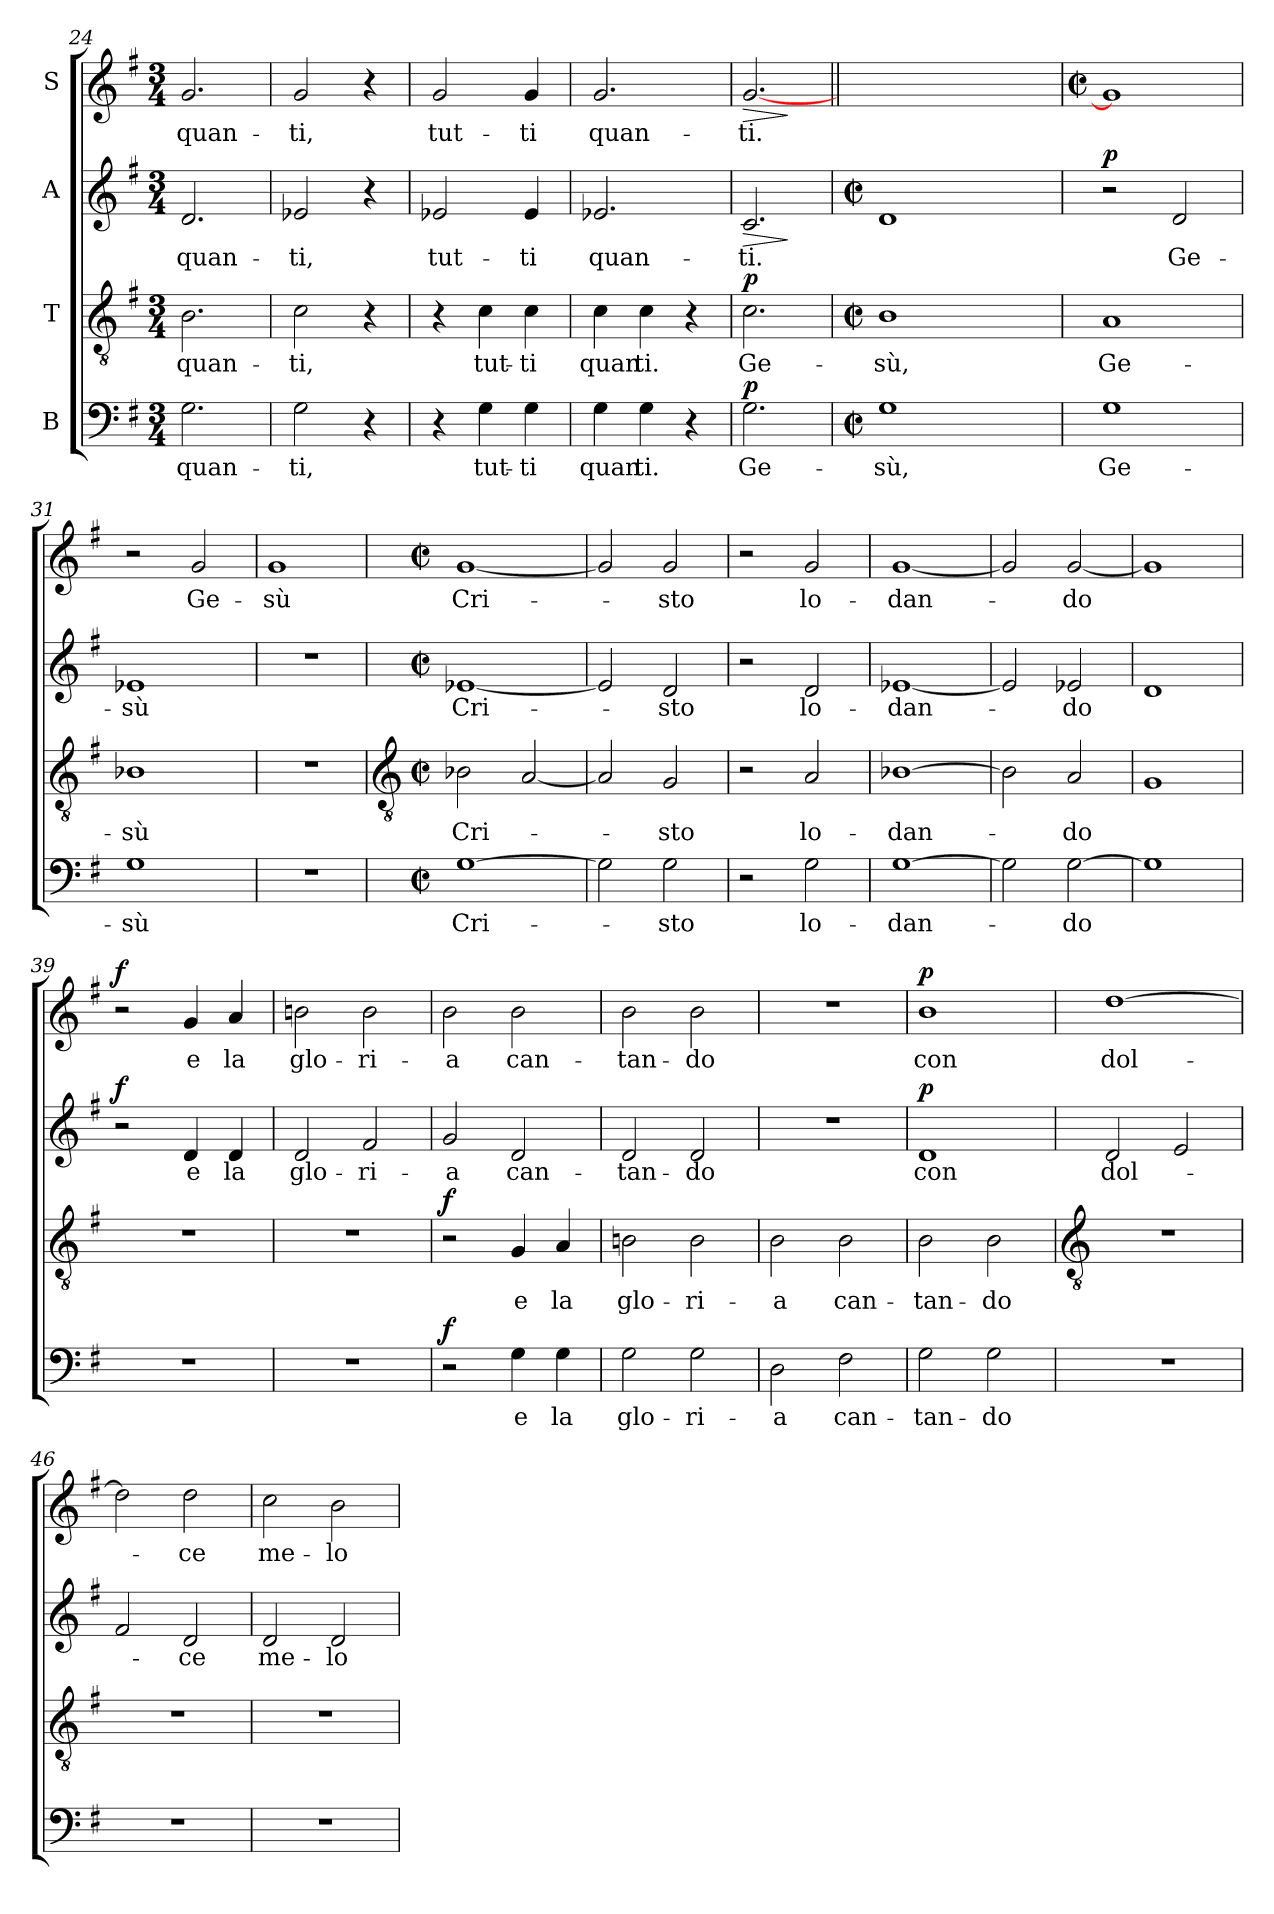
**kern	**text	**dynam	**kern	**text	**dynam	**kern	**text	**dynam	**kern	**text	**dynam
*part4	*part4	*part4	*part3	*part3	*part3	*part2	*part2	*part2	*part1	*part1	*part1
*staff4	*staff4	*staff4	*staff3	*staff3	*staff3	*staff2	*staff2	*staff2	*staff1	*staff1	*staff1
*I"B	*	*	*I"T	*	*	*I"A	*	*	*I"S	*	*
*clefF4	*	*	*clefGv2	*	*	*clefG2	*	*	*clefG2	*	*
*k[f#]	*	*	*k[f#]	*	*	*k[f#]	*	*	*k[f#]	*	*
*G:	*	*	*G:	*	*	*G:	*	*	*G:	*	*
*M3/4	*	*	*M3/4	*	*	*M3/4	*	*	*M3/4	*	*
=24	=24	=24	=24	=24	=24	=24	=24	=24	=24	=24	=24
!	!LO:LY:b	!	!	!LO:LY:b	!	!	!LO:LY:b	!	!	!LO:LY:b	!
2.G\	quan-	.	2.B\	quan-	.	2.d/	quan-	.	2.g/	quan-	.
=25	=25	=25	=25	=25	=25	=25	=25	=25	=25	=25	=25
!	!LO:LY:b	!	!	!LO:LY:b	!	!	!LO:LY:b	!	!	!LO:LY:b	!
2G\	-ti,	.	2c\	-ti,	.	2e-X/	-ti,	.	2g/	-ti,	.
4r	.	.	4r	.	.	4r	.	.	4r	.	.
=26	=26	=26	=26	=26	=26	=26	=26	=26	=26	=26	=26
!	!	!	!	!	!	!	!LO:LY:b	!	!	!LO:LY:b	!
4r	.	.	4r	.	.	2e-X/	tut-	.	2g/	tut-	.
!	!LO:LY:b	!	!	!LO:LY:b	!	!	!	!	!	!	!
4G\	tut-	.	4c\	tut-	.	.	.	.	.	.	.
!	!LO:LY:b	!	!	!LO:LY:b	!	!	!LO:LY:b	!	!	!LO:LY:b	!
4G\	-ti	.	4c\	-ti	.	4e-/	-ti	.	4g/	-ti	.
=27	=27	=27	=27	=27	=27	=27	=27	=27	=27	=27	=27
!	!LO:LY:b	!	!	!LO:LY:b	!	!	!LO:LY:b	!	!	!LO:LY:b	!
4G\	quan	.	4c\	quan	.	2.e-X/	quan-	.	2.g/	quan-	.
!	!LO:LY:b	!	!	!LO:LY:b	!	!	!	!	!	!	!
4G\	ti.	.	4c\	ti.	.	.	.	.	.	.	.
4r	.	.	4r	.	.	.	.	.	.	.	.
=28	=28	=28	=28	=28	=28	=28	=28	=28	=28	=28	=28
!	!LO:LY:b	!LO:DY:a	!	!LO:LY:b	!LO:DY:a	!	!LO:LY:b	!LO:HP:b	!	!LO:LY:b	!LO:HP:b
2.G\	Ge-	p	2.c\	Ge-	p	2.c/	-ti.	>	[2.g/	-ti.	>
.	.	.	.	.	.	.	.	]	.	.	]
=29	=29||	=29||	=29	=29||	=29||	=29	=29||	=29||	=29||	=29||	=29||
*M2/2	*	*	*M2/2	*	*	*M2/2	*	*	*	*	*
*met(c|)	*	*	*met(c|)	*	*	*met(c|)	*	*	*	*	*
!	!LO:LY:b	!	!	!LO:LY:b	!	!	!	!	!	!	!
1G	-sù,	.	1B	-sù,	.	1d	.	.	4ryy	.	.
.	.	.	.	.	.	.	.	.	4ryy	.	.
.	.	.	.	.	.	.	.	.	4ryy	.	.
.	.	.	.	.	.	.	.	.	4ryy	.	.
=30	=30	=30	=30	=30	=30	=30	=30	=30	=30	=30	=30
*	*	*	*	*	*	*	*	*	*M2/2	*	*
*	*	*	*	*	*	*	*	*	*met(c|)	*	*
*	*	*	*	*	*	*	*	*	*MM60	*	*
!	!LO:LY:b	!	!	!LO:LY:b	!	!	!	!LO:DY:a	!	!	!
1G	Ge-	.	1A	Ge-	.	2r	.	p	1g]	.	.
!	!	!	!	!	!	!	!LO:LY:b	!	!	!	!
.	.	.	.	.	.	2d/	Ge-	.	.	.	.
=31	=31	=31	=31	=31	=31	=31	=31	=31	=31	=31	=31
!	!LO:LY:b	!	!	!LO:LY:b	!	!	!LO:LY:b	!	!	!	!
1G	-sù	.	1B-X	-sù	.	1e-X	-sù	.	2r	.	.
!	!	!	!	!	!	!	!	!	!	!LO:LY:b	!
.	.	.	.	.	.	.	.	.	2g/	Ge-	.
=32	=32	=32	=32	=32	=32	=32	=32	=32	=32	=32	=32
!	!	!	!	!	!	!	!	!	!	!LO:LY:b	!
1r	.	.	1r	.	.	1r	.	.	1g	-sù	.
!!LO:LB:g=z
=33	=33	=33	=33	=33	=33	=33	=33	=33	=33	=33	=33
*	*	*	*clefGv2	*	*	*	*	*	*	*	*
*M2/2	*	*	*M2/2	*	*	*M2/2	*	*	*M2/2	*	*
*met(c|)	*	*	*met(c|)	*	*	*met(c|)	*	*	*met(c|)	*	*
!	!LO:LY:b	!	!	!LO:LY:b	!	!	!LO:LY:b	!	!	!LO:LY:b	!
[1G	Cri-	.	2B-X\	Cri-	.	[1e-X	Cri-	.	[1g	Cri-	.
.	.	.	[2A/	.	.	.	.	.	.	.	.
=34	=34	=34	=34	=34	=34	=34	=34	=34	=34	=34	=34
2G\]	.	.	2A/]	.	.	2e-/]	.	.	2g/]	.	.
!	!LO:LY:b	!	!	!LO:LY:b	!	!	!LO:LY:b	!	!	!LO:LY:b	!
2G\	-sto	.	2G/	-sto	.	2d/	-sto	.	2g/	-sto	.
=35	=35	=35	=35	=35	=35	=35	=35	=35	=35	=35	=35
2r	.	.	2r	.	.	2r	.	.	2r	.	.
!	!LO:LY:b	!	!	!LO:LY:b	!	!	!LO:LY:b	!	!	!LO:LY:b	!
2G\	lo-	.	2A/	lo-	.	2d/	lo-	.	2g/	lo-	.
=36	=36	=36	=36	=36	=36	=36	=36	=36	=36	=36	=36
!	!LO:LY:b	!	!	!LO:LY:b	!	!	!LO:LY:b	!	!	!LO:LY:b	!
[1G	-dan-	.	[1B-X	-dan-	.	[1e-X	-dan-	.	[1g	-dan-	.
=37	=37	=37	=37	=37	=37	=37	=37	=37	=37	=37	=37
2G\]	.	.	2B-\]	.	.	2e-/]	.	.	2g/]	.	.
!	!LO:LY:b	!	!	!LO:LY:b	!	!	!LO:LY:b	!	!	!LO:LY:b	!
[2G\	-do	.	2A/	-do	.	2e-X/	-do	.	[2g/	-do	.
=38	=38	=38	=38	=38	=38	=38	=38	=38	=38	=38	=38
1G]	.	.	1G	.	.	1d	.	.	1g]	.	.
=39	=39	=39	=39	=39	=39	=39	=39	=39	=39	=39	=39
!	!	!	!	!	!	!	!	!LO:DY:a	!	!	!LO:DY:a
1r	.	.	1r	.	.	2r	.	f	2r	.	f
!	!	!	!	!	!	!	!LO:LY:b	!	!	!LO:LY:b	!
.	.	.	.	.	.	4d/	e	.	4g/	e	.
!	!	!	!	!	!	!	!LO:LY:b	!	!	!LO:LY:b	!
.	.	.	.	.	.	4d/	la	.	4a/	la	.
=40	=40	=40	=40	=40	=40	=40	=40	=40	=40	=40	=40
!	!	!	!	!	!	!	!LO:LY:b	!	!	!LO:LY:b	!
1r	.	.	1r	.	.	2d/	glo-	.	2bn\	glo-	.
!	!	!	!	!	!	!	!LO:LY:b	!	!	!LO:LY:b	!
.	.	.	.	.	.	2f#/	-ri-	.	2b\	-ri-	.
=41	=41	=41	=41	=41	=41	=41	=41	=41	=41	=41	=41
!	!	!LO:DY:a	!	!	!LO:DY:a	!	!LO:LY:b	!	!	!LO:LY:b	!
2r	.	f	2r	.	f	2g/	-a	.	2b\	-a	.
!	!LO:LY:b	!	!	!LO:LY:b	!	!	!LO:LY:b	!	!	!LO:LY:b	!
4G\	e	.	4G/	e	.	2d/	can-	.	2b\	can-	.
!	!LO:LY:b	!	!	!LO:LY:b	!	!	!	!	!	!	!
4G\	la	.	4A/	la	.	.	.	.	.	.	.
=42	=42	=42	=42	=42	=42	=42	=42	=42	=42	=42	=42
!	!LO:LY:b	!	!	!LO:LY:b	!	!	!LO:LY:b	!	!	!LO:LY:b	!
2G\	glo-	.	2Bn\	glo-	.	2d/	-tan-	.	2b\	-tan-	.
!	!LO:LY:b	!	!	!LO:LY:b	!	!	!LO:LY:b	!	!	!LO:LY:b	!
2G\	-ri-	.	2B\	-ri-	.	2d/	-do	.	2b\	-do	.
=43	=43	=43	=43	=43	=43	=43	=43	=43	=43	=43	=43
!	!LO:LY:b	!	!	!LO:LY:b	!	!	!	!	!	!	!
2D\	-a	.	2B\	-a	.	1r	.	.	1r	.	.
!	!LO:LY:b	!	!	!LO:LY:b	!	!	!	!	!	!	!
2F#\	can-	.	2B\	can-	.	.	.	.	.	.	.
=44	=44	=44	=44	=44	=44	=44	=44	=44	=44	=44	=44
!	!LO:LY:b	!	!	!LO:LY:b	!	!	!LO:LY:b	!LO:DY:a	!	!LO:LY:b	!LO:DY:a
2G\	-tan-	.	2B\	-tan-	.	1d	con	p	1b	con	p
!	!LO:LY:b	!	!	!LO:LY:b	!	!	!	!	!	!	!
2G\	-do	.	2B\	-do	.	.	.	.	.	.	.
!!LO:LB:g=z
=45	=45	=45	=45	=45	=45	=45	=45	=45	=45	=45	=45
*	*	*	*clefGv2	*	*	*	*	*	*	*	*
!	!	!	!	!	!	!	!LO:LY:b	!	!	!LO:LY:b	!
1r	.	.	1r	.	.	2d/	dol-	.	[1dd	dol-	.
.	.	.	.	.	.	2e/	.	.	.	.	.
=46	=46	=46	=46	=46	=46	=46	=46	=46	=46	=46	=46
1r	.	.	1r	.	.	2f#/	.	.	2dd\]	.	.
!	!	!	!	!	!	!	!LO:LY:b	!	!	!LO:LY:b	!
.	.	.	.	.	.	2d/	-ce	.	2dd\	-ce	.
=47	=47	=47	=47	=47	=47	=47	=47	=47	=47	=47	=47
!	!	!	!	!	!	!	!LO:LY:b	!	!	!LO:LY:b	!
1r	.	.	1r	.	.	2d/	me-	.	2cc\	me-	.
!	!	!	!	!	!	!	!LO:LY:b	!	!	!LO:LY:b	!
.	.	.	.	.	.	2d/	-lo-	.	2b\	-lo-	.
=	=	=	=	=	=	=	=	=	=	=	=
*-	*-	*-	*-	*-	*-	*-	*-	*-	*-	*-	*-
